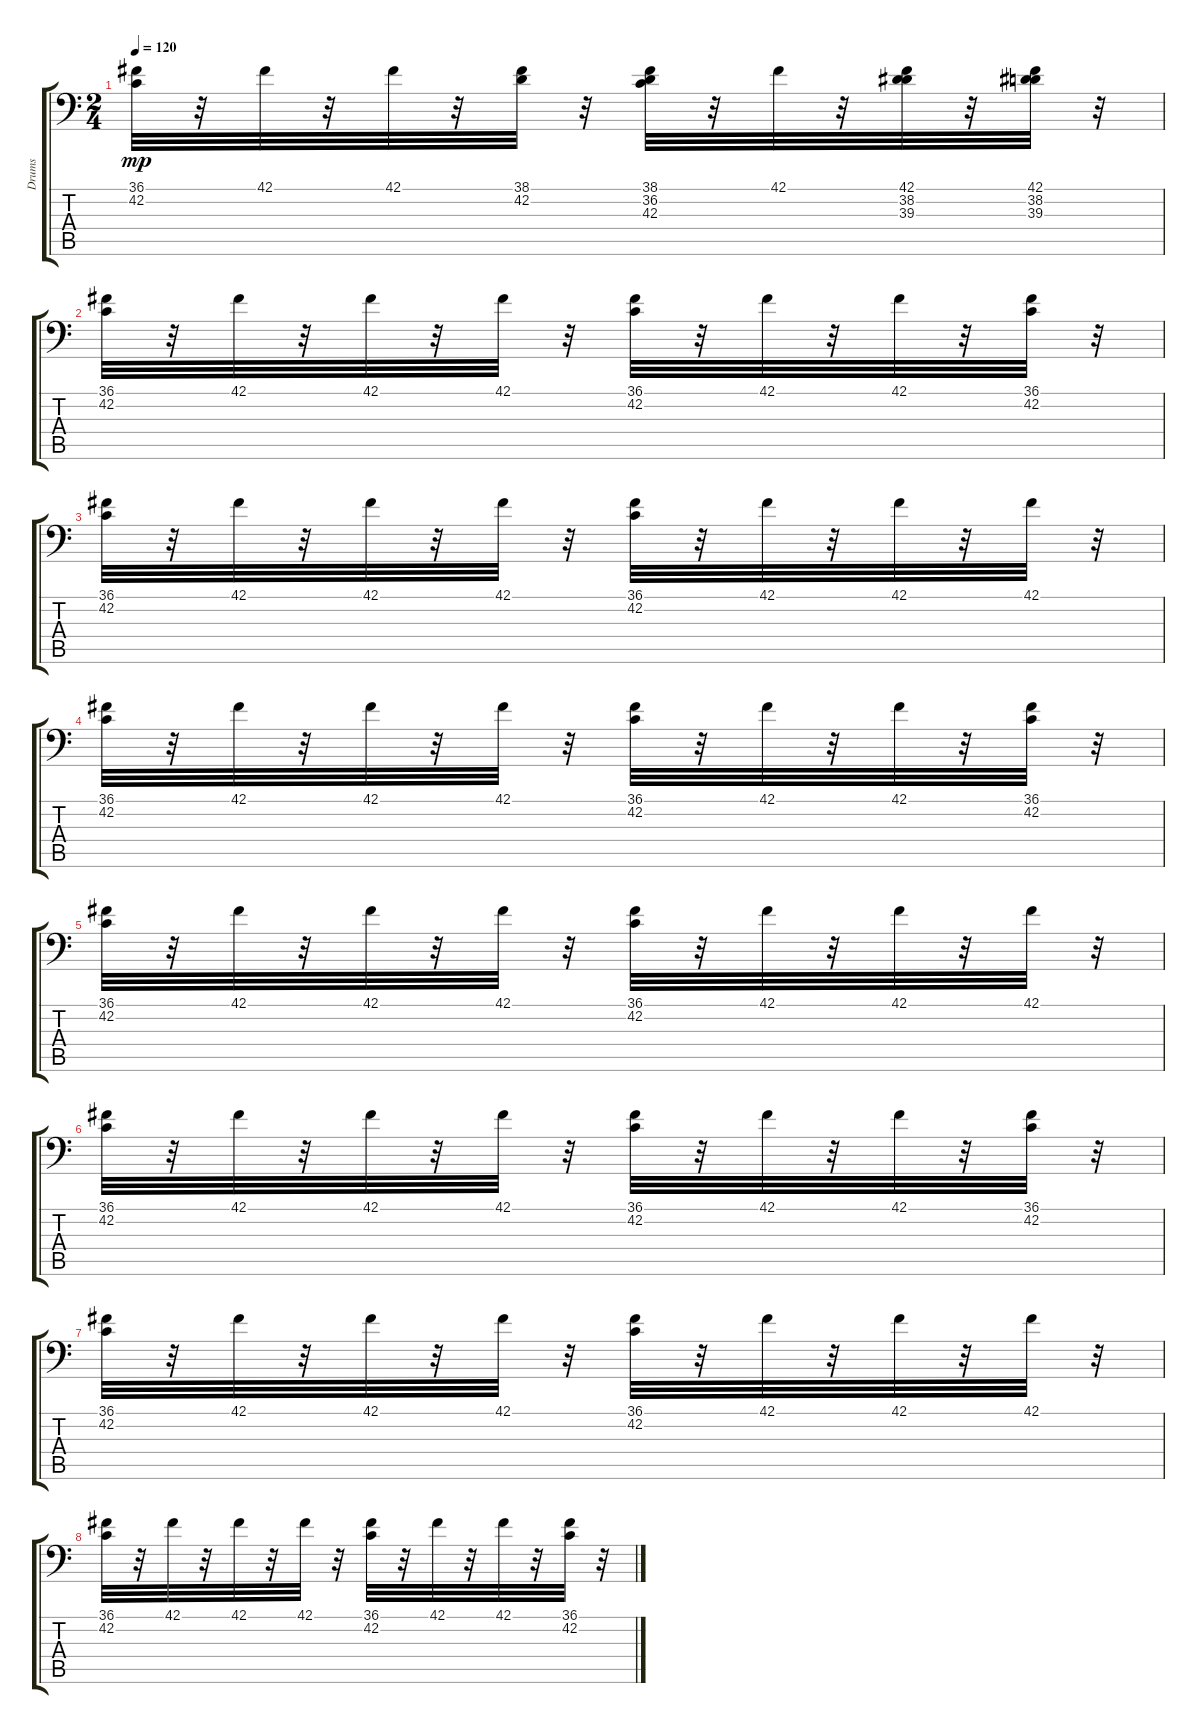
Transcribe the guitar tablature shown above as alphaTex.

\track ("Drums" "Drums") {instrument acousticgrandpiano}
\staff {score tabs}
\tuning (C-1 C-1 C-1 C-1 C-1 C-1) {hide}
\ts (2 4)
\tempo 120
\clef f4
\ks c
(36.1 42.2).32{dy mp} r.32 42.1.32 r.32 42.1.32 r.32 (38.1 42.2).32 r.32 (38.1 36.2 42.3).32 r.32 42.1.32 r.32 (42.1 38.2 39.3).32 r.32 (42.1 38.2 39.3).32 r.32 |
(36.1 42.2).32 r.32 42.1.32 r.32 42.1.32 r.32 42.1.32 r.32 (36.1 42.2).32 r.32 42.1.32 r.32 42.1.32 r.32 (36.1 42.2).32 r.32 |
(36.1 42.2).32 r.32 42.1.32 r.32 42.1.32 r.32 42.1.32 r.32 (36.1 42.2).32 r.32 42.1.32 r.32 42.1.32 r.32 42.1.32 r.32 |
(36.1 42.2).32 r.32 42.1.32 r.32 42.1.32 r.32 42.1.32 r.32 (36.1 42.2).32 r.32 42.1.32 r.32 42.1.32 r.32 (36.1 42.2).32 r.32 |
(36.1 42.2).32 r.32 42.1.32 r.32 42.1.32 r.32 42.1.32 r.32 (36.1 42.2).32 r.32 42.1.32 r.32 42.1.32 r.32 42.1.32 r.32 |
(36.1 42.2).32 r.32 42.1.32 r.32 42.1.32 r.32 42.1.32 r.32 (36.1 42.2).32 r.32 42.1.32 r.32 42.1.32 r.32 (36.1 42.2).32 r.32 |
(36.1 42.2).32 r.32 42.1.32 r.32 42.1.32 r.32 42.1.32 r.32 (36.1 42.2).32 r.32 42.1.32 r.32 42.1.32 r.32 42.1.32 r.32 |
(36.1 42.2).32 r.32 42.1.32 r.32 42.1.32 r.32 42.1.32 r.32 (36.1 42.2).32 r.32 42.1.32 r.32 42.1.32 r.32 (36.1 42.2).32 r.32
